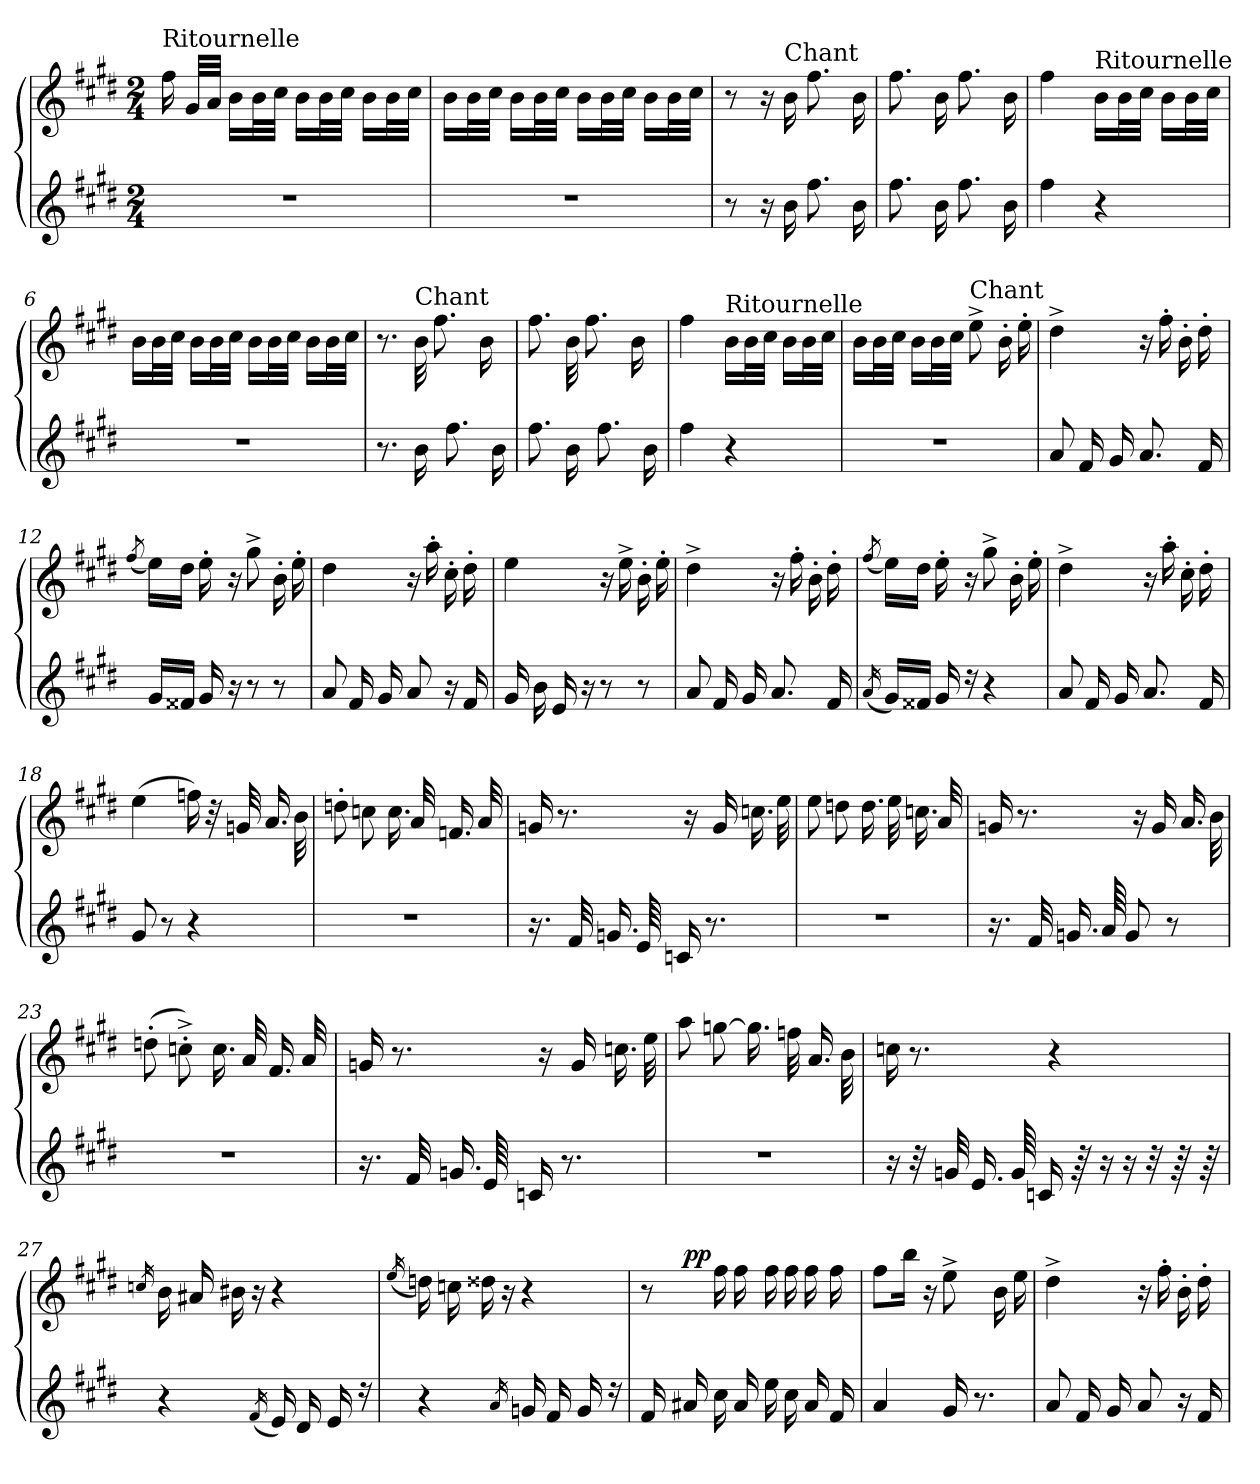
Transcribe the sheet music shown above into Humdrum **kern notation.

**kern	**kern	**dynam
*part2	*part1	*part1
*staff2	*staff1	*staff1
*clefG2	*clefG2	*
*k[f#c#g#d#]	*k[f#c#g#d#]	*
*E:	*E:	*
*M2/4	*M2/4	*
=1	=1	=1
!	!LO:TX:a:t=Ritournelle	!
2r	16ff#\	.
.	32g#/LLL	.
.	32a/JJJ	.
.	16b\LL	.
.	32b\L	.
.	32cc#\JJJ	.
.	16b\LL	.
.	32b\L	.
.	32cc#\JJJ	.
.	16b\LL	.
.	32b\L	.
.	32cc#\JJJ	.
=2	=2	=2
2r	16b\LL	.
.	32b\L	.
.	32cc#\JJJ	.
.	16b\LL	.
.	32b\L	.
.	32cc#\JJJ	.
.	16b\LL	.
.	32b\L	.
.	32cc#\JJJ	.
.	16b\LL	.
.	32b\L	.
.	32cc#\JJJ	.
=3	=3	=3
8r	8r	.
16r	16r	.
!	!LO:TX:a:t=Chant	!
16b\	16b\	.
8.ff#\	8.ff#\	.
16b\	16b\	.
=4	=4	=4
8.ff#\	8.ff#\	.
16b\	16b\	.
8.ff#\	8.ff#\	.
16b\	16b\	.
!!LO:LB:g=z
=5	=5	=5
4ff#\	4ff#\	.
!	!LO:TX:a:t=Ritournelle	!
4r	16b\LL	.
.	32b\L	.
.	32cc#\JJJ	.
.	16b\LL	.
.	32b\L	.
.	32cc#\JJJ	.
=6	=6	=6
2r	16b\LL	.
.	32b\L	.
.	32cc#\JJJ	.
.	16b\LL	.
.	32b\L	.
.	32cc#\JJJ	.
.	16b\LL	.
.	32b\L	.
.	32cc#\JJJ	.
.	16b\LL	.
.	32b\L	.
.	32cc#\JJJ	.
=7	=7	=7
8.r	8.r	.
!	!LO:TX:a:t=Chant	!
16b\	32b\	.
.	8.ff#\	.
8.ff#\	.	.
.	16b\	.
16b\	.	.
.	32ryy	.
=8	=8	=8
8.ff#\	8.ff#\	.
16b\	32b\	.
.	8.ff#\	.
8.ff#\	.	.
.	16b\	.
16b\	.	.
.	32ryy	.
=9	=9	=9
4ff#\	4ff#\	.
!	!LO:TX:a:t=Ritournelle	!
4r	16b\LL	.
.	32b\L	.
.	32cc#\JJJ	.
.	16b\LL	.
.	32b\L	.
.	32cc#\JJJ	.
!!LO:LB:g=z
=10	=10	=10
2r	16b\LL	.
.	32b\L	.
.	32cc#\JJJ	.
.	16b\LL	.
.	32b\L	.
.	32cc#\JJJ	.
!	!LO:TX:a:t=Chant	!
.	8ee^>\	.
.	16b'>\	.
.	16ee'>\	.
=11	=11	=11
8a/	4dd#^>\	.
16f#/	.	.
16g#/	.	.
8.a/	16r	.
.	16ff#'>\	.
.	16b'>\	.
16f#/	16dd#'>\	.
=12	=12	=12
.	(<8qff#/	.
16g#/LL	16ee\LL)	.
16f##X/JJ	16dd#\JJ	.
16g#/	16ee'>\	.
16r	16r	.
8r	8gg#^>\	.
8r	16b'>\	.
.	16ee'>\	.
=13	=13	=13
8a/	4dd#\	.
16f#/	.	.
16g#/	.	.
8a/	16r	.
.	16aa'>\	.
16r	16cc#'>\	.
16f#/	16dd#'>\	.
!!LO:LB:g=z
=14	=14	=14
16g#/	4ee\	.
16b\	.	.
16e/	.	.
16r	.	.
8r	16r	.
.	16ee^>\	.
8r	16b'>\	.
.	16ee'>\	.
=15	=15	=15
8a/	4dd#^>\	.
16f#/	.	.
16g#/	.	.
8.a/	16r	.
.	16ff#'>\	.
.	16b'>\	.
16f#/	16dd#'>\	.
=16	=16	=16
(<16qa/	(<8qff#/	.
16g#/LL)	16ee\LL)	.
16f##X/JJ	16dd#\JJ	.
16g#/	16ee'>\	.
16rcc	16r	.
4r	8gg#^>\	.
.	16b'>\	.
.	16ee'>\	.
=17	=17	=17
8a/	4dd#^>\	.
16f#/	.	.
16g#/	.	.
8.a/	16r	.
.	16aa'>\	.
.	16cc#'>\	.
16f#/	16dd#'>\	.
=18	=18	=18
8g#/	(>4ee\	.
8r	.	.
4r	16ffn\)	.
.	32r	.
.	32gn/	.
.	16.a/	.
.	32b\	.
!!LO:PB:g=z
=19	=19	=19
2r	8ddn'>\	.
.	8ccn\	.
.	16.cc\	.
.	32a/	.
.	16.fn/	.
.	32a/	.
=20	=20	=20
16.r	16gn/	.
.	8.r	.
32f#/	.	.
16.gn/	.	.
64e/	.	.
16cn/	.	.
.	16r	.
8.r	.	.
.	16g/	.
.	16.ccn\	.
.	32ee\	.
64ryy	.	.
=21	=21	=21
2r	8ee\	.
.	8ddn\	.
.	16.dd\	.
.	32ee\	.
.	16.ccn\	.
.	32a/	.
!!LO:LB:g=z
=22	=22	=22
16.r	16gn/	.
.	8.r	.
32f#/	.	.
16.gn/	.	.
64a/	.	.
8g/	.	.
.	16r	.
.	16g/	.
8r	.	.
.	16.a/	.
.	32b\	.
64ryy	.	.
=23	=23	=23
2r	(>8ddn'>'>'>'>\	.
.	8ccn'>'>^>\)	.
.	16.cc\	.
.	32a/	.
.	16.f#/	.
.	32a/	.
=24	=24	=24
16.r	16gn/	.
.	8.r	.
32f#/	.	.
16.gn/	.	.
64e/	.	.
16cn/	.	.
.	16r	.
8.r	.	.
.	16g/	.
.	16.ccn\	.
.	32ee\	.
64ryy	.	.
!!LO:LB:g=z
=25	=25	=25
2r	8aa\	.
.	[8ggn\	.
.	16.gg\]	.
.	32ffn\	.
.	16.a/	.
.	32b\	.
=26	=26	=26
16r	16ccn\	.
32r	8.r	.
32gn/	.	.
16.e/	.	.
64g/	.	.
16cn/	.	.
.	4r	.
64r	.	.
16r	.	.
16r	.	.
32r	.	.
64r	.	.
64r	.	.
=27	=27	=27
.	16qccn/	.
4r	16b\	.
.	16a#X/	.
.	16b#\	.
.	16r	.
(<16qf#/	.	.
16e/)	4r	.
16d#/	.	.
16e/	.	.
16rcc	.	.
!!LO:LB:g=z
=28	=28	=28
.	(<16qee/	.
4r	16ddn\)	.
.	16ccn\	.
.	16dd##\	.
.	16r	.
16qa/	.	.
16gn/	4r	.
16f#/	.	.
16g/	.	.
16rcc	.	.
=29	=29	=29
*	*^	*
16f#/	8r	16ryy	.
!	!	!	!LO:DY:a
16a#X/	.	4..ryy	pp
16cc#\	16ff#\	.	.
16a#/	16ff#\	.	.
16ee\	16ff#\	.	.
16cc#\	16ff#\	.	.
16a#/	16ff#\	.	.
16f#/	16ff#\	.	.
*	*v	*v	*
=30	=30	=30
4a/	8ff#\L	.
.	16bb\Jk	.
.	16r	.
16g#/	8ee^>\	.
8.r	.	.
.	16b\	.
.	16ee\	.
=31	=31	=31
8a/	4dd#^>\	.
16f#/	.	.
16g#/	.	.
8a/	16r	.
.	16ff#'>\	.
16r	16b'>\	.
16f#/	16dd#'>\	.
=	=	=
*-	*-	*-
